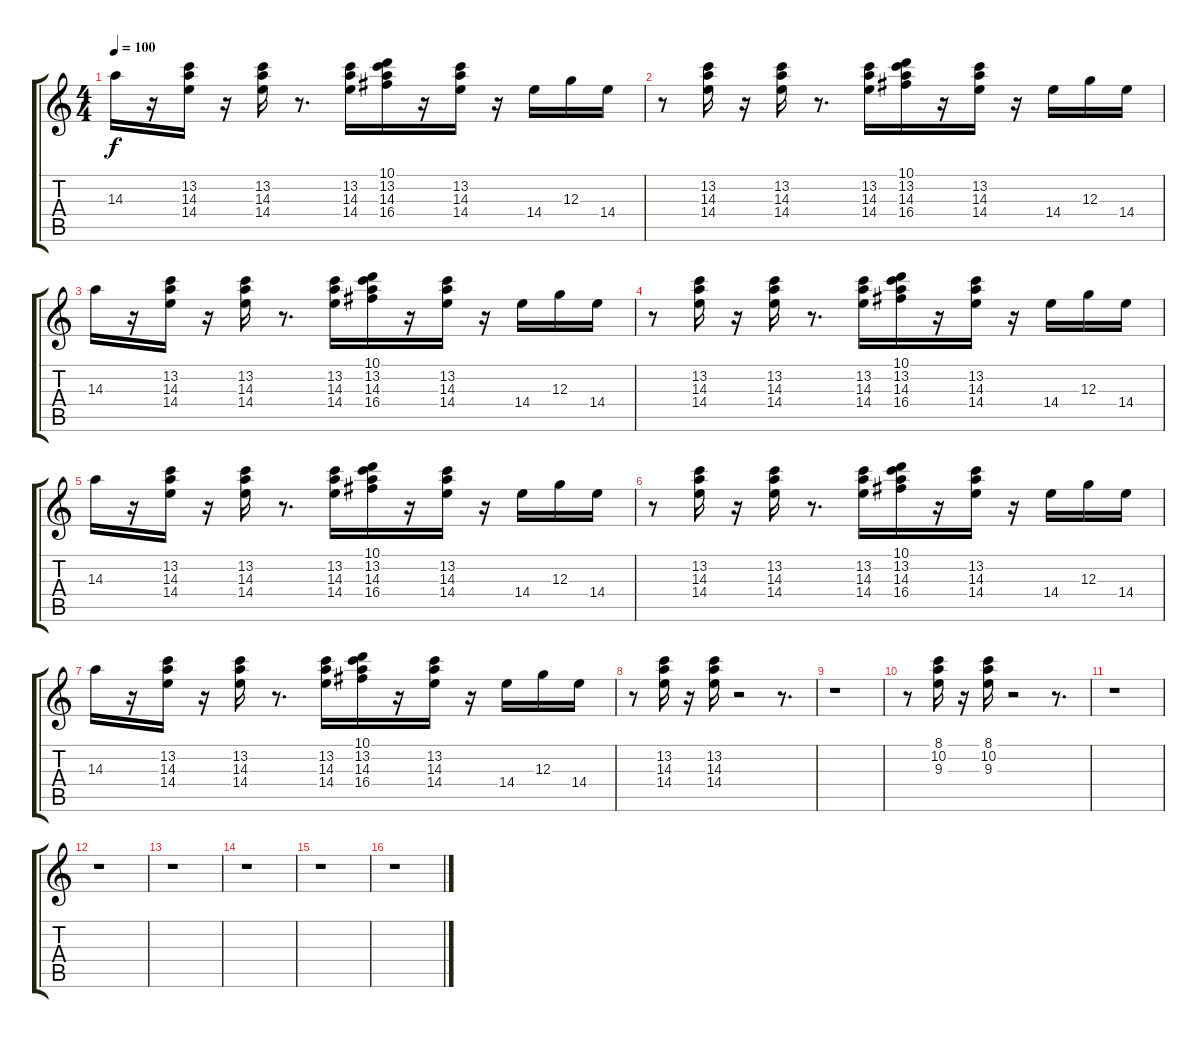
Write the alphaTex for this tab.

\track "" {instrument acousticguitarnylon}
\staff {score tabs}
\tuning (E4 B3 G3 D3 A2 E2) {hide}
\ts (4 4)
\tempo 100
\clef g2
\ks c
14.3.16{dy f} r.16 (13.2 14.3 14.4).16 r.16 (13.2 14.3 14.4).16 r.8{d} (13.2 14.3 14.4).16 (10.1 13.2 14.3 16.4).16 r.16 (13.2 14.3 14.4).16 r.16 14.4.16 12.3.16 14.4.16 |
r.8 (13.2 14.3 14.4).16 r.16 (13.2 14.3 14.4).16 r.8{d} (13.2 14.3 14.4).16 (10.1 13.2 14.3 16.4).16 r.16 (13.2 14.3 14.4).16 r.16 14.4.16 12.3.16 14.4.16 |
14.3.16 r.16 (13.2 14.3 14.4).16 r.16 (13.2 14.3 14.4).16 r.8{d} (13.2 14.3 14.4).16 (10.1 13.2 14.3 16.4).16 r.16 (13.2 14.3 14.4).16 r.16 14.4.16 12.3.16 14.4.16 |
r.8 (13.2 14.3 14.4).16 r.16 (13.2 14.3 14.4).16 r.8{d} (13.2 14.3 14.4).16 (10.1 13.2 14.3 16.4).16 r.16 (13.2 14.3 14.4).16 r.16 14.4.16 12.3.16 14.4.16 |
14.3.16 r.16 (13.2 14.3 14.4).16 r.16 (13.2 14.3 14.4).16 r.8{d} (13.2 14.3 14.4).16 (10.1 13.2 14.3 16.4).16 r.16 (13.2 14.3 14.4).16 r.16 14.4.16 12.3.16 14.4.16 |
r.8 (13.2 14.3 14.4).16 r.16 (13.2 14.3 14.4).16 r.8{d} (13.2 14.3 14.4).16 (10.1 13.2 14.3 16.4).16 r.16 (13.2 14.3 14.4).16 r.16 14.4.16 12.3.16 14.4.16 |
14.3.16 r.16 (13.2 14.3 14.4).16 r.16 (13.2 14.3 14.4).16 r.8{d} (13.2 14.3 14.4).16 (10.1 13.2 14.3 16.4).16 r.16 (13.2 14.3 14.4).16 r.16 14.4.16 12.3.16 14.4.16 |
r.8 (13.2 14.3 14.4).16 r.16 (13.2 14.3 14.4).16 r.2 r.8{d} |
r.1 |
r.8 (8.1 10.2 9.3).16 r.16 (8.1 10.2 9.3).16 r.2 r.8{d} |
r.1 |
r.1 |
r.1 |
r.1 |
r.1 |
r.1
